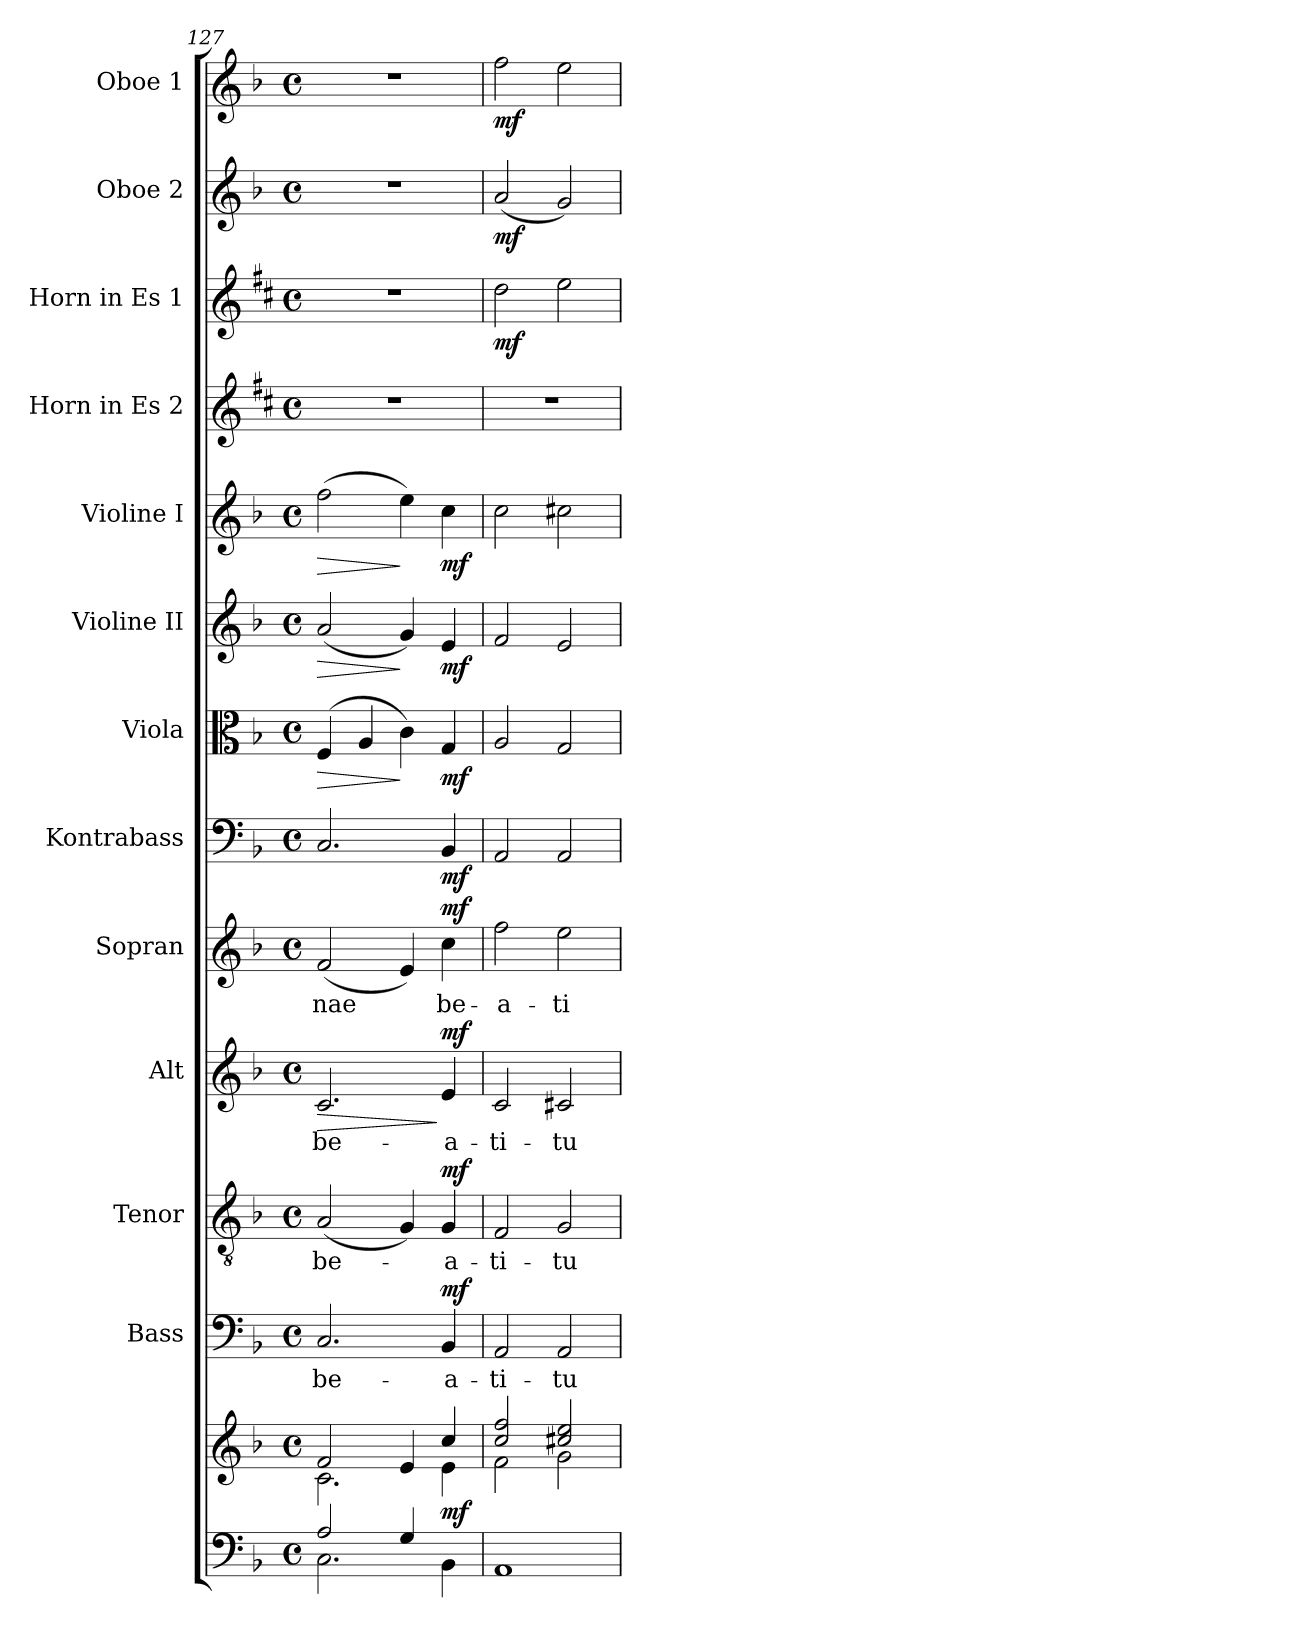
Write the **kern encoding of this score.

**kern	**kern	**dynam	**kern	**text	**dynam	**kern	**text	**dynam	**kern	**text	**dynam	**kern	**text	**dynam	**kern	**dynam	**kern	**dynam	**kern	**dynam	**kern	**dynam	**kern	**kern	**dynam	**kern	**dynam	**kern	**dynam
*part13	*part13	*part13	*part12	*part12	*part12	*part11	*part11	*part11	*part10	*part10	*part10	*part9	*part9	*part9	*part8	*part8	*part7	*part7	*part6	*part6	*part5	*part5	*part4	*part3	*part3	*part2	*part2	*part1	*part1
*staff14	*staff13	*staff13/14	*staff12	*staff12	*staff12	*staff11	*staff11	*staff11	*staff10	*staff10	*staff10	*staff9	*staff9	*staff9	*staff8	*staff8	*staff7	*staff7	*staff6	*staff6	*staff5	*staff5	*staff4	*staff3	*staff3	*staff2	*staff2	*staff1	*staff1
*	*	*	*I"Bass	*	*	*I"Tenor	*	*	*I"Alt	*	*	*I"Sopran	*	*	*I"Kontrabass	*	*I"Viola	*	*I"Violine II	*	*I"Violine I	*	*I"Horn in Es 2	*I"Horn in Es 1	*	*I"Oboe 2	*	*I"Oboe 1	*
*	*	*	*I'B.	*	*	*I'T.	*	*	*I'A.	*	*	*I'S.	*	*	*I'Kb.	*	*I'Vla.	*	*I'Vl. II	*	*I'Vl. I	*	*I'Hr. 2	*I'Hr. 1	*	*I'Ob. 2	*	*I'Ob. 1	*
*clefF4	*clefG2	*	*clefF4	*	*	*clefGv2	*	*	*clefG2	*	*	*clefG2	*	*	*clefF4	*	*clefC3	*	*clefG2	*	*clefG2	*	*clefG2	*clefG2	*	*clefG2	*	*clefG2	*
*	*	*	*	*	*	*	*	*	*	*	*	*	*	*	*ITrd7c12	*	*	*	*	*	*	*	*ITrd5c9	*ITrd5c9	*	*	*	*	*
*k[b-]	*k[b-]	*	*k[b-]	*	*	*k[b-]	*	*	*k[b-]	*	*	*k[b-]	*	*	*k[b-]	*	*k[b-]	*	*k[b-]	*	*k[b-]	*	*k[b-]	*k[b-]	*	*k[b-]	*	*k[b-]	*
*F:	*F:	*	*F:	*	*	*F:	*	*	*F:	*	*	*F:	*	*	*F:	*	*F:	*	*F:	*	*F:	*	*F:	*F:	*	*F:	*	*F:	*
*M4/4	*M4/4	*	*M4/4	*	*	*M4/4	*	*	*M4/4	*	*	*M4/4	*	*	*M4/4	*	*M4/4	*	*M4/4	*	*M4/4	*	*M4/4	*M4/4	*	*M4/4	*	*M4/4	*
*met(c)	*met(c)	*	*met(c)	*	*	*met(c)	*	*	*met(c)	*	*	*met(c)	*	*	*met(c)	*	*met(c)	*	*met(c)	*	*met(c)	*	*met(c)	*met(c)	*	*met(c)	*	*met(c)	*
=127	=127	=127	=127	=127	=127	=127	=127	=127	=127	=127	=127	=127	=127	=127	=127	=127	=127	=127	=127	=127	=127	=127	=127	=127	=127	=127	=127	=127	=127
*^	*^	*	*	*	*	*	*	*	*	*	*	*	*	*	*	*	*	*	*	*	*	*	*	*	*	*	*	*	*
!	!	!	!	!	!	!LO:LY:b	!	!	!LO:LY:b	!	!	!LO:LY:b	!LO:HP:b	!	!LO:LY:b	!	!	!	!	!LO:HP:b	!	!LO:HP:b	!	!LO:HP:b	!	!	!	!	!	!	!
2A/	2.C\	2f/	2.c\	.	2.C/	be-	.	(<2A/	be-	.	2.c/	be-	>	(<2f/	-nae	.	2.CC/	.	(4F/	>	(<2a/	>	(>2ff\	>	1r	1r	.	1r	.	1r	.
.	.	.	.	.	.	.	.	.	.	.	.	.	.	.	.	.	.	.	4A/	.	.	.	.	.	.	.	.	.	.	.	.
4G/	.	4e/	.	.	.	.	.	4G/)	.	.	.	.	.	4e/)	.	.	.	.	4c\)	]	4g/)	]	4ee\)	]	.	.	.	.	.	.	.
!	!	!	!	!LO:DY:b	!	!LO:LY:b	!LO:DY:a	!	!LO:LY:b	!LO:DY:a	!	!LO:LY:b	!LO:DY:n=1:a	!	!LO:LY:b	!LO:DY:a	!	!LO:DY:b	!	!LO:DY:b	!	!LO:DY:b	!	!LO:DY:b	!	!	!	!	!	!	!
4ryy	4BB-\	4cc/	4e\	mf	4BB-/	-a-	mf	4G/	-a-	mf	4e/	-a-	] mf	4cc\	be-	mf	4BBB-/	mf	4G/	mf	4e/	mf	4cc\	mf	.	.	.	.	.	.	.
=128	=128	=128	=128	=128	=128	=128	=128	=128	=128	=128	=128	=128	=128	=128	=128	=128	=128	=128	=128	=128	=128	=128	=128	=128	=128	=128	=128	=128	=128	=128	=128
!	!	!	!	!	!	!LO:LY:b	!	!	!LO:LY:b	!	!	!LO:LY:b	!	!	!LO:LY:b	!	!	!	!	!	!	!	!	!	!	!	!LO:DY:b	!	!LO:DY:b	!	!LO:DY:b
*v	*v	*	*	*	*	*	*	*	*	*	*	*	*	*	*	*	*	*	*	*	*	*	*	*	*	*	*	*	*	*	*
1AA	2cc/ 2ff/	2f\	.	2AA/	-ti-	.	2F/	-ti-	.	2c/	-ti-	.	2ff\	-a-	.	2AAA/	.	2A/	.	2f/	.	2cc\	.	1r	2f\	mf	(<2a/	mf	2ff\	mf
!	!	!	!	!	!LO:LY:b	!	!	!LO:LY:b	!	!	!LO:LY:b	!	!	!LO:LY:b	!	!	!	!	!	!	!	!	!	!	!	!	!	!	!	!
.	2cc#X/ 2ee/	2g\	.	2AA/	-tu-	.	2G/	-tu-	.	2c#X/	-tu-	.	2ee\	-ti-	.	2AAA/	.	2G/	.	2e/	.	2cc#X\	.	.	2g\	.	2g/)	.	2ee\	.
*	*v	*v	*	*	*	*	*	*	*	*	*	*	*	*	*	*	*	*	*	*	*	*	*	*	*	*	*	*	*	*
=	=	=	=	=	=	=	=	=	=	=	=	=	=	=	=	=	=	=	=	=	=	=	=	=	=	=	=	=	=
*-	*-	*-	*-	*-	*-	*-	*-	*-	*-	*-	*-	*-	*-	*-	*-	*-	*-	*-	*-	*-	*-	*-	*-	*-	*-	*-	*-	*-	*-
